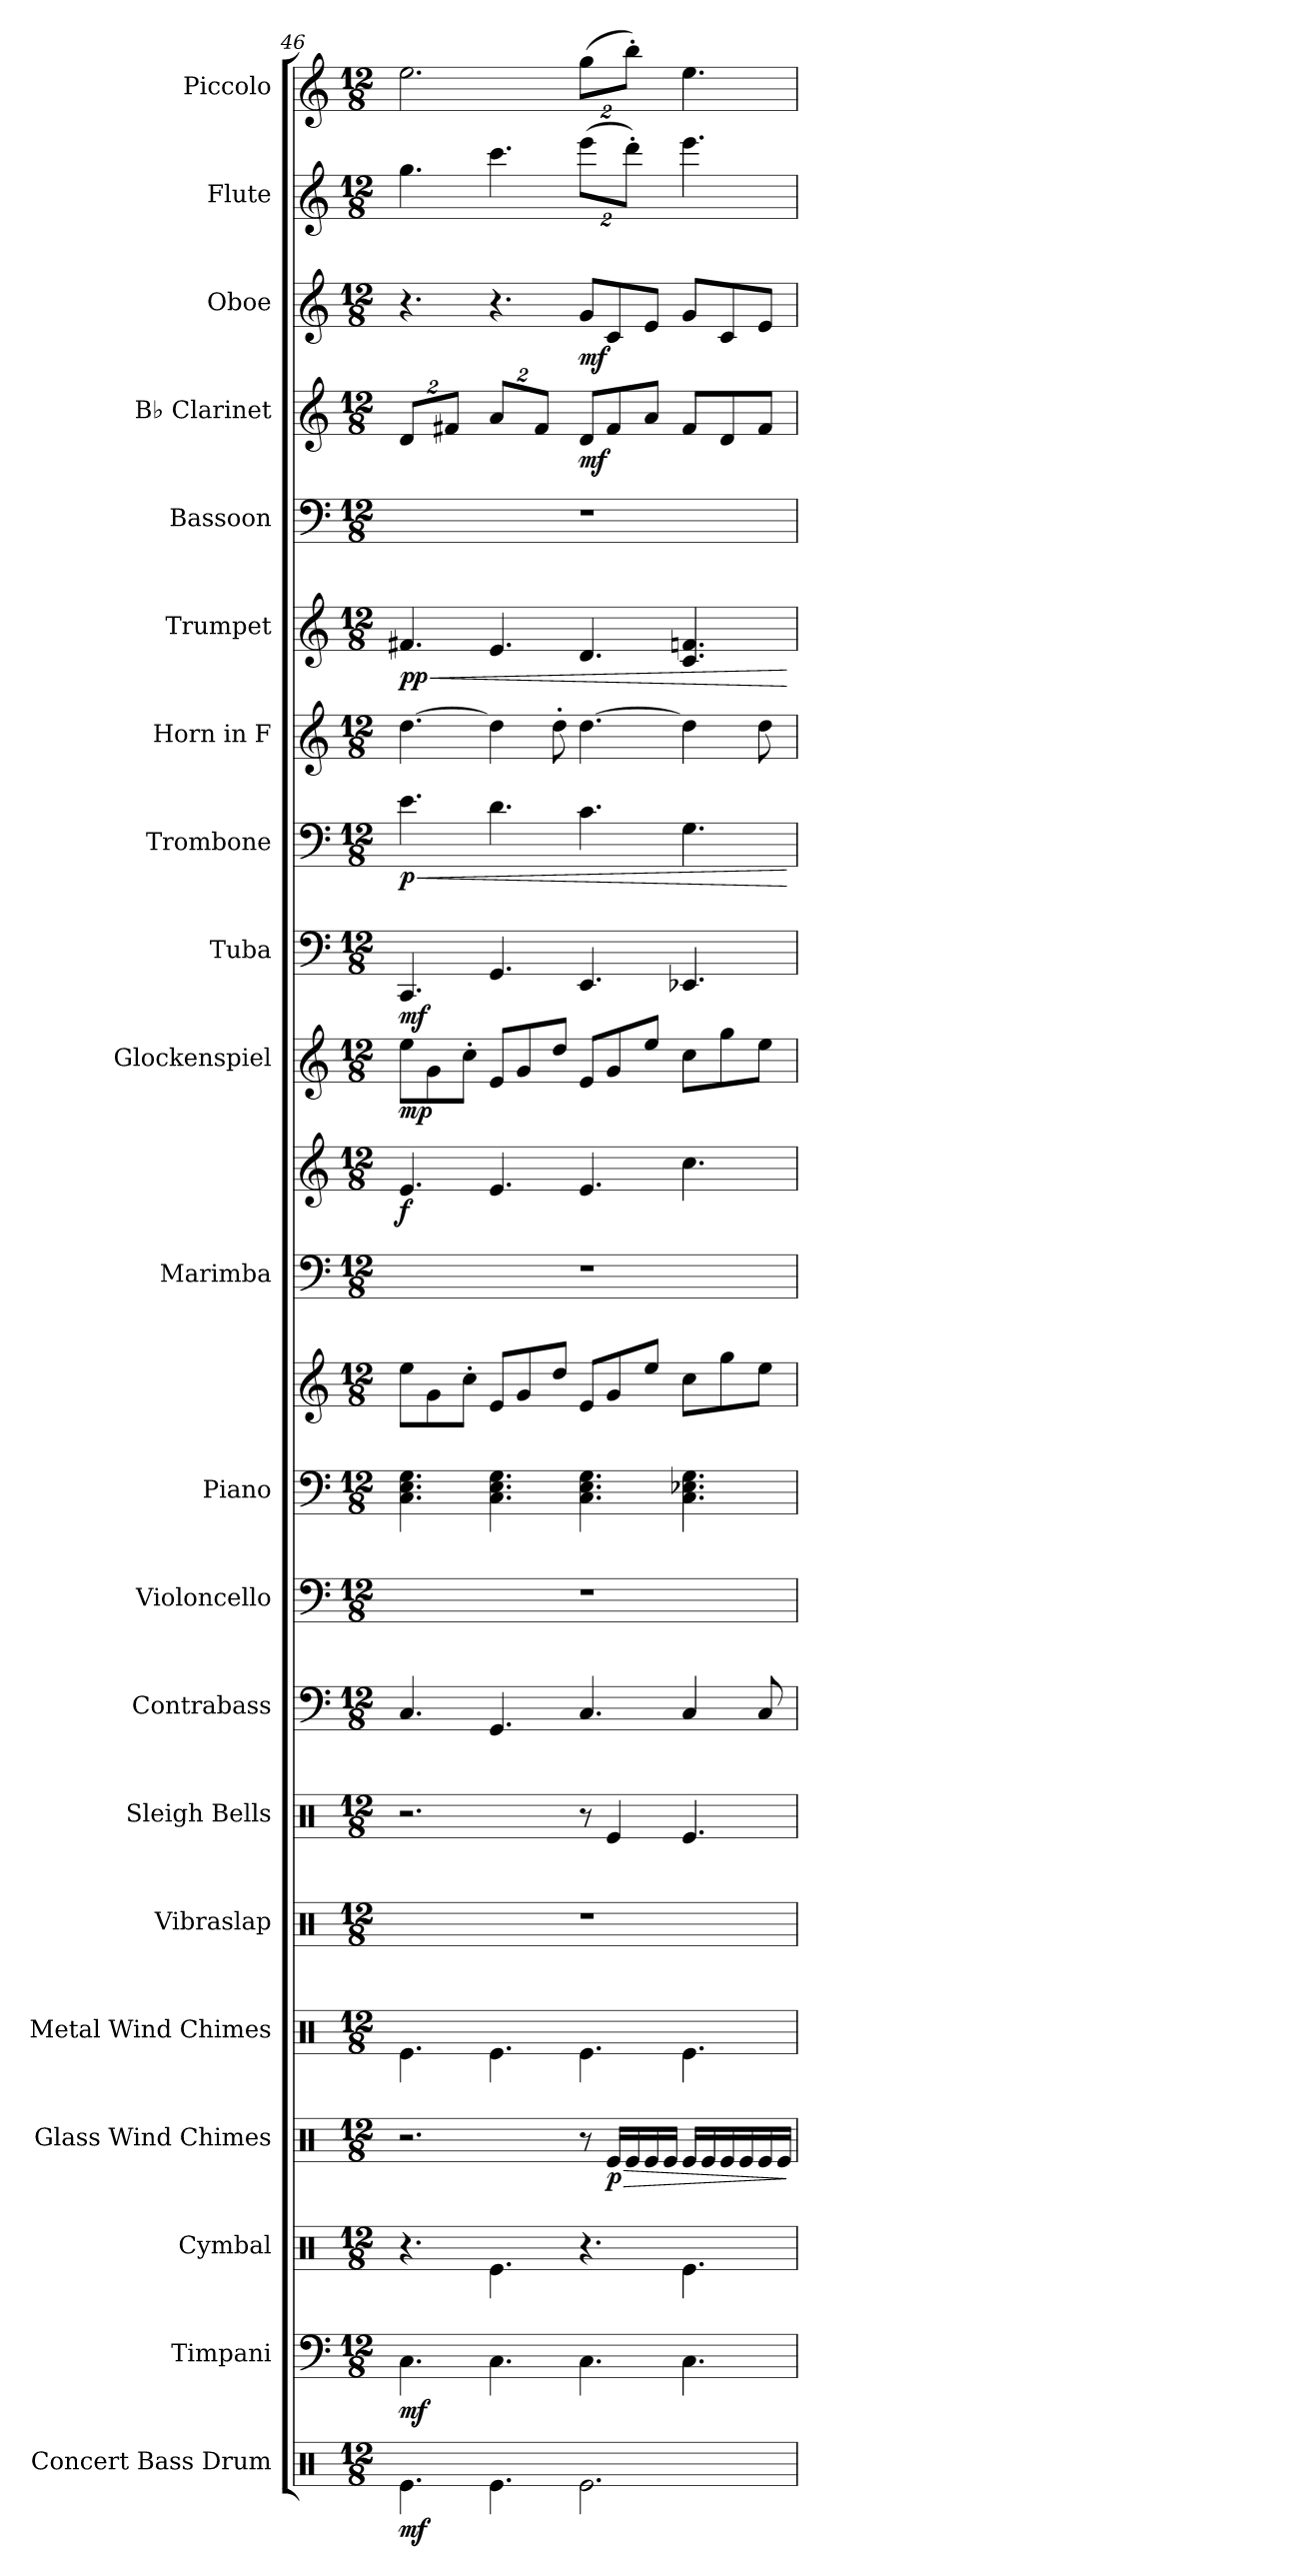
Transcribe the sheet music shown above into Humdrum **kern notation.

**kern	**dynam	**kern	**dynam	**kern	**kern	**dynam	**kern	**kern	**kern	**kern	**kern	**kern	**kern	**kern	**kern	**dynam	**kern	**dynam	**kern	**dynam	**kern	**dynam	**kern	**kern	**dynam	**kern	**kern	**dynam	**kern	**dynam	**kern	**kern
*part21	*part21	*part20	*part20	*part19	*part18	*part18	*part17	*part16	*part15	*part14	*part13	*part12	*part12	*part11	*part11	*part11	*part10	*part10	*part9	*part9	*part8	*part8	*part7	*part6	*part6	*part5	*part4	*part4	*part3	*part3	*part2	*part1
*staff23	*staff23	*staff22	*staff22	*staff21	*staff20	*staff20	*staff19	*staff18	*staff17	*staff16	*staff15	*staff14	*staff13	*staff12	*staff11	*staff11/12	*staff10	*staff10	*staff9	*staff9	*staff8	*staff8	*staff7	*staff6	*staff6	*staff5	*staff4	*staff4	*staff3	*staff3	*staff2	*staff1
*I"Concert Bass Drum	*	*I"Timpani	*	*I"Cymbal	*I"Glass Wind Chimes	*	*I"Metal Wind Chimes	*I"Vibraslap	*I"Sleigh Bells	*I"Contrabass	*I"Violoncello	*I"Piano	*	*I"Marimba	*	*	*I"Glockenspiel	*	*I"Tuba	*	*I"Trombone	*	*I"Horn in F	*I"Trumpet	*	*I"Bassoon	*I"B♭ Clarinet	*	*I"Oboe	*	*I"Flute	*I"Piccolo
*I'Con. BD	*	*I'Timp.	*	*I'Cym.	*I'Gl. Wn Ch.	*	*I'Met. Wn Ch.	*I'Vibslp.	*I'Sle. Be.	*I'Cb.	*I'Vc.	*I'Pno.	*	*I'Mrm.	*	*	*I'Glock.	*	*I'Tba.	*	*I'Tbn.	*	*	*I'Tpt.	*	*I'Bsn.	*I'B♭ Cl.	*	*I'Ob.	*	*I'Fl.	*I'Picc.
*clefX	*	*clefF4	*	*clefX	*clefX	*	*clefX	*clefX	*clefX	*clefF4	*clefF4	*clefF4	*clefG2	*clefF4	*clefG2	*	*clefG2	*	*clefF4	*	*clefF4	*	*clefG2	*clefG2	*	*clefF4	*clefG2	*	*clefG2	*	*clefG2	*clefG2
*	*	*	*	*	*	*	*	*	*	*ITrd7c12	*	*	*	*	*	*	*ITrd-14c-24	*	*	*	*	*	*ITrd4c7	*ITrd1c2	*	*	*ITrd1c2	*	*	*	*	*ITrd-7c-12
*k[]	*	*k[]	*	*k[]	*k[]	*	*k[]	*k[]	*k[]	*k[]	*k[]	*k[]	*k[]	*k[]	*k[]	*	*k[]	*	*k[]	*	*k[]	*	*k[b-]	*k[b-e-]	*	*k[]	*k[b-e-]	*	*k[]	*	*k[]	*k[]
*M12/8	*	*M12/8	*	*M12/8	*M12/8	*	*M12/8	*M12/8	*M12/8	*M12/8	*M12/8	*M12/8	*M12/8	*M12/8	*M12/8	*	*M12/8	*	*M12/8	*	*M12/8	*	*M12/8	*M12/8	*	*M12/8	*M12/8	*	*M12/8	*	*M12/8	*M12/8
=46	=46	=46	=46	=46	=46	=46	=46	=46	=46	=46	=46	=46	=46	=46	=46	=46	=46	=46	=46	=46	=46	=46	=46	=46	=46	=46	=46	=46	=46	=46	=46	=46
!	!	!	!	!	!	!	!	!	!	!	!	!	!	!	!	!	!	!	!	!	!	!LO:HP:b	!	!	!LO:HP:b	!	!	!	!	!	!	!
*	*	*	*	*	*	*	*	*	*	*	*	*	*	*	*	*	*	*	*	*	*	*	*	*	*	*	*Xbrackettup	*	*	*	*	*
!	!LO:DY:b	!	!LO:DY:b	!	!	!	!	!	!	!	!	!	!	!	!	!LO:DY:b	!	!LO:DY:b	!	!LO:DY:b	!	!LO:DY:n=1:b	!	!	!LO:DY:n=1:b	!	!	!	!	!	!	!
4.Re\	mf	4.C\	mf	4.r	2.r	.	4.Re\	1.r	2.r	4.CC/	1.r	4.C\ 4.E\ 4.G\	8ee\L	1.r	4.e/	f	8eeee\L	mp	4.CC/	mf	4.e\	< p	[4.g\	4.en/	< pp	1.r	16%3c/L	.	4.r	.	4.gg\	2.eee\
.	.	.	.	.	.	.	.	.	.	.	.	.	8g\	.	.	.	8ggg\	.	.	.	.	.	.	.	.	.	.	.	.	.	.	.
.	.	.	.	.	.	.	.	.	.	.	.	.	.	.	.	.	.	.	.	.	.	.	.	.	.	.	16%3en/J	.	.	.	.	.
.	.	.	.	.	.	.	.	.	.	.	.	.	8cc'\J	.	.	.	8cccc'\J	.	.	.	.	.	.	.	.	.	.	.	.	.	.	.
4.Re\	.	4.C\	.	4.Re\	.	.	4.Re\	.	.	4.GGG/	.	4.C\ 4.E\ 4.G\	8e/L	.	4.e/	.	8eee/L	.	4.GG/	.	4.d\	.	4g\]	4.d/	.	.	16%3g/L	.	4.r	.	4.ccc\	.
.	.	.	.	.	.	.	.	.	.	.	.	.	8g/	.	.	.	8ggg/	.	.	.	.	.	.	.	.	.	.	.	.	.	.	.
.	.	.	.	.	.	.	.	.	.	.	.	.	.	.	.	.	.	.	.	.	.	.	.	.	.	.	16%3e/J	.	.	.	.	.
.	.	.	.	.	.	.	.	.	.	.	.	.	8dd/J	.	.	.	8dddd/J	.	.	.	.	.	8g'\	.	.	.	.	.	.	.	.	.
*	*	*	*	*	*	*	*	*	*	*	*	*	*	*	*	*	*	*	*	*	*	*	*	*	*	*	*	*	*	*	*Xbrackettup	*Xbrackettup
!	!	!	!	!	!	!	!	!	!	!	!	!	!	!	!	!	!	!	!	!	!	!	!	!	!	!	!	!LO:DY:b	!	!LO:DY:b	!	!
2.Re\	.	4.C\	.	4.r	8r	.	4.Re\	.	8r	4.CC/	.	4.C\ 4.E\ 4.G\	8e/L	.	4.e/	.	8eee/L	.	4.EE/	.	4.c\	.	[4.g\	4.c/	.	.	8c/L	mf	8g/L	mf	(>16%3eee\L	(>16%3ggg\L
!	!	!	!	!	!	!LO:HP:b	!	!	!	!	!	!	!	!	!	!	!	!	!	!	!	!	!	!	!	!	!	!	!	!	!	!
!	!	!	!	!	!	!LO:DY:n=1:b	!	!	!	!	!	!	!	!	!	!	!	!	!	!	!	!	!	!	!	!	!	!	!	!	!	!
.	.	.	.	.	16Re/LL	> p	.	.	4Re/	.	.	.	8g/	.	.	.	8ggg/	.	.	.	.	.	.	.	.	.	8e/	.	8c/	.	.	.
.	.	.	.	.	16Re/	.	.	.	.	.	.	.	.	.	.	.	.	.	.	.	.	.	.	.	.	.	.	.	.	.	16%3ddd'\J)	16%3bbb'\J)
.	.	.	.	.	16Re/	.	.	.	.	.	.	.	8ee/J	.	.	.	8eeee/J	.	.	.	.	.	.	.	.	.	8g/J	.	8e/J	.	.	.
.	.	.	.	.	16Re/JJ	.	.	.	.	.	.	.	.	.	.	.	.	.	.	.	.	.	.	.	.	.	.	.	.	.	.	.
.	.	4.C\	.	4.Re\	16Re/LL	.	4.Re\	.	4.Re/	4CC/	.	4.C\ 4.E-X\ 4.G\	8cc\L	.	4.cc\	.	8cccc\L	.	4.EE-X/	.	4.G\	.	4g\]	4.B-/ 4.e-X/	.	.	8e/L	.	8g/L	.	4.eee\	4.eee\
.	.	.	.	.	16Re/	.	.	.	.	.	.	.	.	.	.	.	.	.	.	.	.	.	.	.	.	.	.	.	.	.	.	.
.	.	.	.	.	16Re/	.	.	.	.	.	.	.	8gg\	.	.	.	8gggg\	.	.	.	.	.	.	.	.	.	8c/	.	8c/	.	.	.
.	.	.	.	.	16Re/	.	.	.	.	.	.	.	.	.	.	.	.	.	.	.	.	.	.	.	.	.	.	.	.	.	.	.
.	.	.	.	.	16Re/	.	.	.	.	8CC/	.	.	8ee\J	.	.	.	8eeee\J	.	.	.	.	.	8g\	.	.	.	8e/J	.	8e/J	.	.	.
.	.	.	.	.	16Re/JJ	.	.	.	.	.	.	.	.	.	.	.	.	.	.	.	.	.	.	.	.	.	.	.	.	.	.	.
.	.	.	.	.	.	]	.	.	.	.	.	.	.	.	.	.	.	.	.	.	.	[	.	.	[	.	.	.	.	.	.	.
=	=	=	=	=	=	=	=	=	=	=	=	=	=	=	=	=	=	=	=	=	=	=	=	=	=	=	=	=	=	=	=	=
*-	*-	*-	*-	*-	*-	*-	*-	*-	*-	*-	*-	*-	*-	*-	*-	*-	*-	*-	*-	*-	*-	*-	*-	*-	*-	*-	*-	*-	*-	*-	*-	*-
